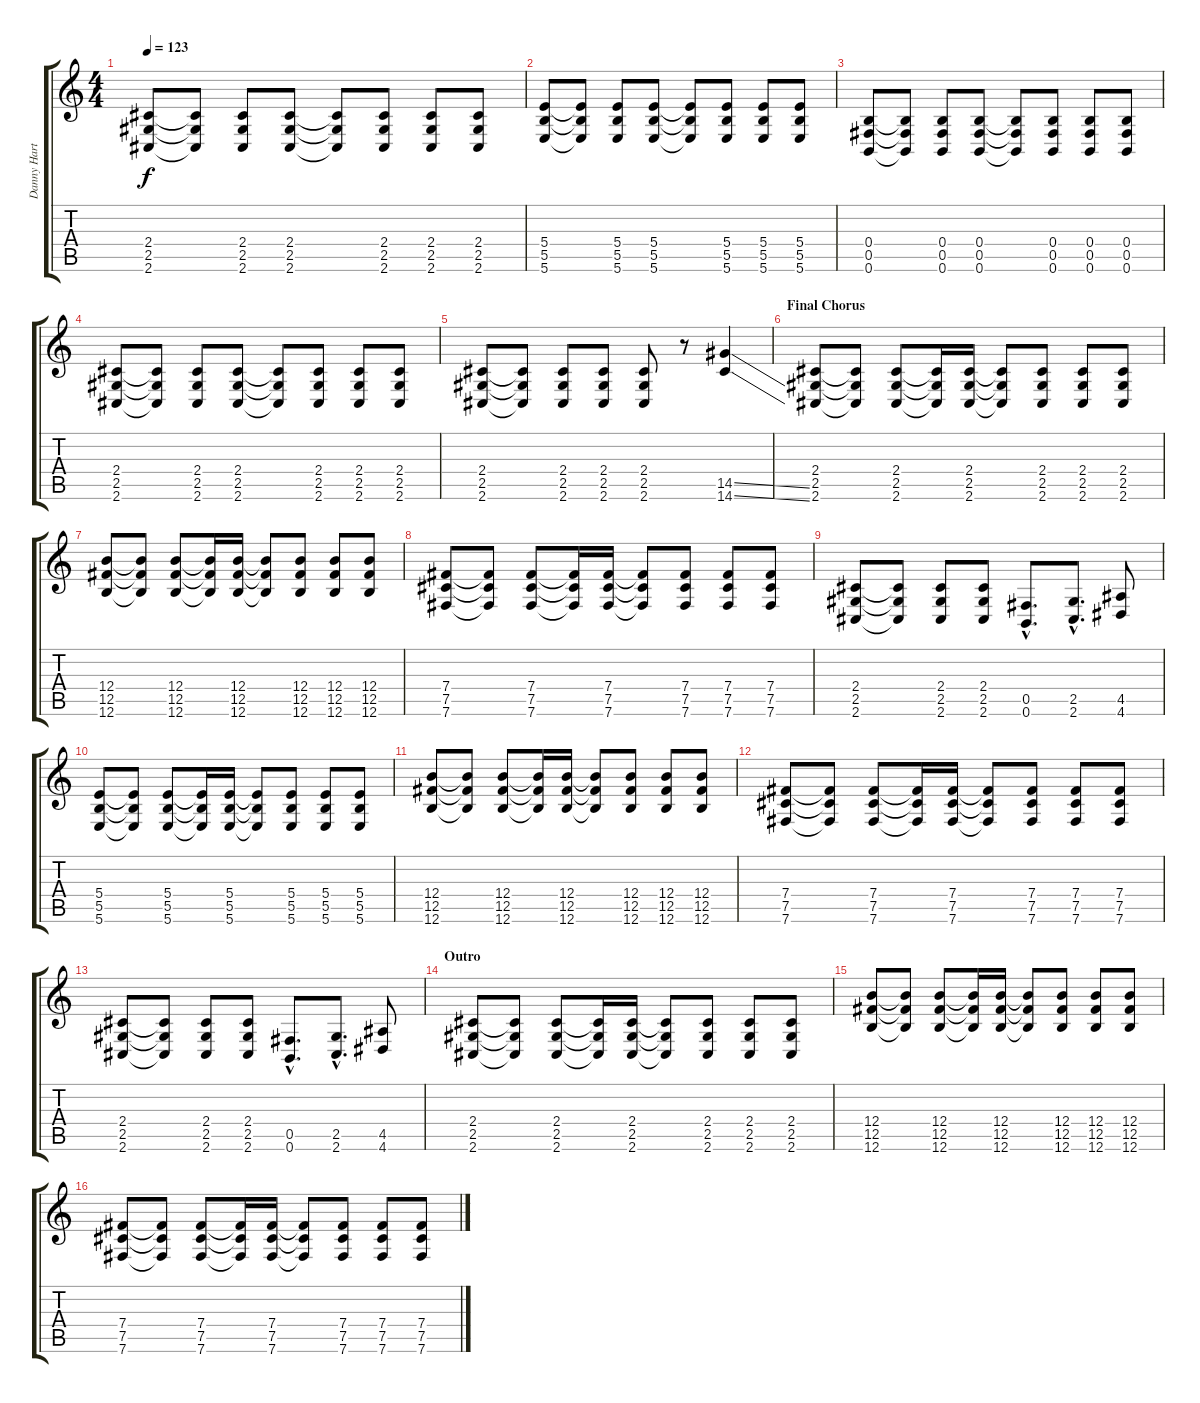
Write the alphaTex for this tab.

\track ("Danny Hartwell (Guitar)" "Danny Hart") {instrument distortionguitar}
\staff {score tabs}
\tuning (Db4 Ab3 E3 B2 Gb2 B1) {hide}
\ts (4 4)
\tempo 123
\clef g2
\ks c
(2.4 2.5 2.6).8{dy f} (2.4{t} 2.5{t} 2.6{t}).8 (2.4 2.5 2.6).8 (2.4 2.5 2.6).8 (2.4{t} 2.5{t} 2.6{t}).8 (2.4 2.5 2.6).8 (2.4 2.5 2.6).8 (2.4 2.5 2.6).8 |
(5.4 5.5 5.6).8{instrument distortionguitar} (5.4{t} 5.5{t} 5.6{t}).8 (5.4 5.5 5.6).8 (5.4 5.5 5.6).8 (5.4{t} 5.5{t} 5.6{t}).8 (5.4 5.5 5.6).8 (5.4 5.5 5.6).8 (5.4 5.5 5.6).8 |
(0.4 0.5 0.6).8 (0.4{t} 0.5{t} 0.6{t}).8 (0.4 0.5 0.6).8 (0.4 0.5 0.6).8 (0.4{t} 0.5{t} 0.6{t}).8 (0.4 0.5 0.6).8 (0.4 0.5 0.6).8 (0.4 0.5 0.6).8 |
(2.4 2.5 2.6).8 (2.4{t} 2.5{t} 2.6{t}).8 (2.4 2.5 2.6).8 (2.4 2.5 2.6).8 (2.4{t} 2.5{t} 2.6{t}).8 (2.4 2.5 2.6).8 (2.4 2.5 2.6).8 (2.4 2.5 2.6).8 |
(2.4 2.5 2.6).8 (2.4{t} 2.5{t} 2.6{t}).8 (2.4 2.5 2.6).8 (2.4 2.5 2.6).8 (2.4 2.5 2.6).8 r.8 (14.5{ss} 14.6{ss}).4 |
\section ("" "Final Chorus")
(2.4 2.5 2.6).8 (2.4{t} 2.5{t} 2.6{t}).8 (2.4 2.5 2.6).8 (2.4{t} 2.5{t} 2.6{t}).16 (2.4 2.5 2.6).16 (2.4{t} 2.5{t} 2.6{t}).8 (2.4 2.5 2.6).8 (2.4 2.5 2.6).8 (2.4 2.5 2.6).8 |
(12.4 12.5 12.6).8 (12.4{t} 12.5{t} 12.6{t}).8 (12.4 12.5 12.6).8 (12.4{t} 12.5{t} 12.6{t}).16 (12.4 12.5 12.6).16 (12.4{t} 12.5{t} 12.6{t}).8 (12.4 12.5 12.6).8 (12.4 12.5 12.6).8 (12.4 12.5 12.6).8 |
(7.4 7.5 7.6).8 (7.4{t} 7.5{t} 7.6{t}).8 (7.4 7.5 7.6).8 (7.4{t} 7.5{t} 7.6{t}).16 (7.4 7.5 7.6).16 (7.4{t} 7.5{t} 7.6{t}).8 (7.4 7.5 7.6).8 (7.4 7.5 7.6).8 (7.4 7.5 7.6).8 |
(2.4 2.5 2.6).8 (2.4{t} 2.5{t} 2.6{t}).8 (2.4 2.5 2.6).8 (2.4 2.5 2.6).8 (0.5{hac} 0.6{hac}).8{d} (2.5{hac} 2.6{hac}).8{d} (4.5 4.6).8 |
(5.4 5.5 5.6).8 (5.4{t} 5.5{t} 5.6{t}).8 (5.4 5.5 5.6).8 (5.4{t} 5.5{t} 5.6{t}).16 (5.4 5.5 5.6).16 (5.4{t} 5.5{t} 5.6{t}).8 (5.4 5.5 5.6).8 (5.4 5.5 5.6).8 (5.4 5.5 5.6).8 |
(12.4 12.5 12.6).8 (12.4{t} 12.5{t} 12.6{t}).8 (12.4 12.5 12.6).8 (12.4{t} 12.5{t} 12.6{t}).16 (12.4 12.5 12.6).16 (12.4{t} 12.5{t} 12.6{t}).8 (12.4 12.5 12.6).8 (12.4 12.5 12.6).8 (12.4 12.5 12.6).8 |
(7.4 7.5 7.6).8 (7.4{t} 7.5{t} 7.6{t}).8 (7.4 7.5 7.6).8 (7.4{t} 7.5{t} 7.6{t}).16 (7.4 7.5 7.6).16 (7.4{t} 7.5{t} 7.6{t}).8 (7.4 7.5 7.6).8 (7.4 7.5 7.6).8 (7.4 7.5 7.6).8 |
(2.4 2.5 2.6).8 (2.4{t} 2.5{t} 2.6{t}).8 (2.4 2.5 2.6).8 (2.4 2.5 2.6).8 (0.5{hac} 0.6{hac}).8{d} (2.5{hac} 2.6{hac}).8{d} (4.5 4.6).8 |
\section ("" "Outro")
(2.4 2.5 2.6).8 (2.4{t} 2.5{t} 2.6{t}).8 (2.4 2.5 2.6).8 (2.4{t} 2.5{t} 2.6{t}).16 (2.4 2.5 2.6).16 (2.4{t} 2.5{t} 2.6{t}).8 (2.4 2.5 2.6).8 (2.4 2.5 2.6).8 (2.4 2.5 2.6).8 |
(12.4 12.5 12.6).8 (12.4{t} 12.5{t} 12.6{t}).8 (12.4 12.5 12.6).8 (12.4{t} 12.5{t} 12.6{t}).16 (12.4 12.5 12.6).16 (12.4{t} 12.5{t} 12.6{t}).8 (12.4 12.5 12.6).8 (12.4 12.5 12.6).8 (12.4 12.5 12.6).8 |
(7.4 7.5 7.6).8 (7.4{t} 7.5{t} 7.6{t}).8 (7.4 7.5 7.6).8 (7.4{t} 7.5{t} 7.6{t}).16 (7.4 7.5 7.6).16 (7.4{t} 7.5{t} 7.6{t}).8 (7.4 7.5 7.6).8 (7.4 7.5 7.6).8 (7.4 7.5 7.6).8
